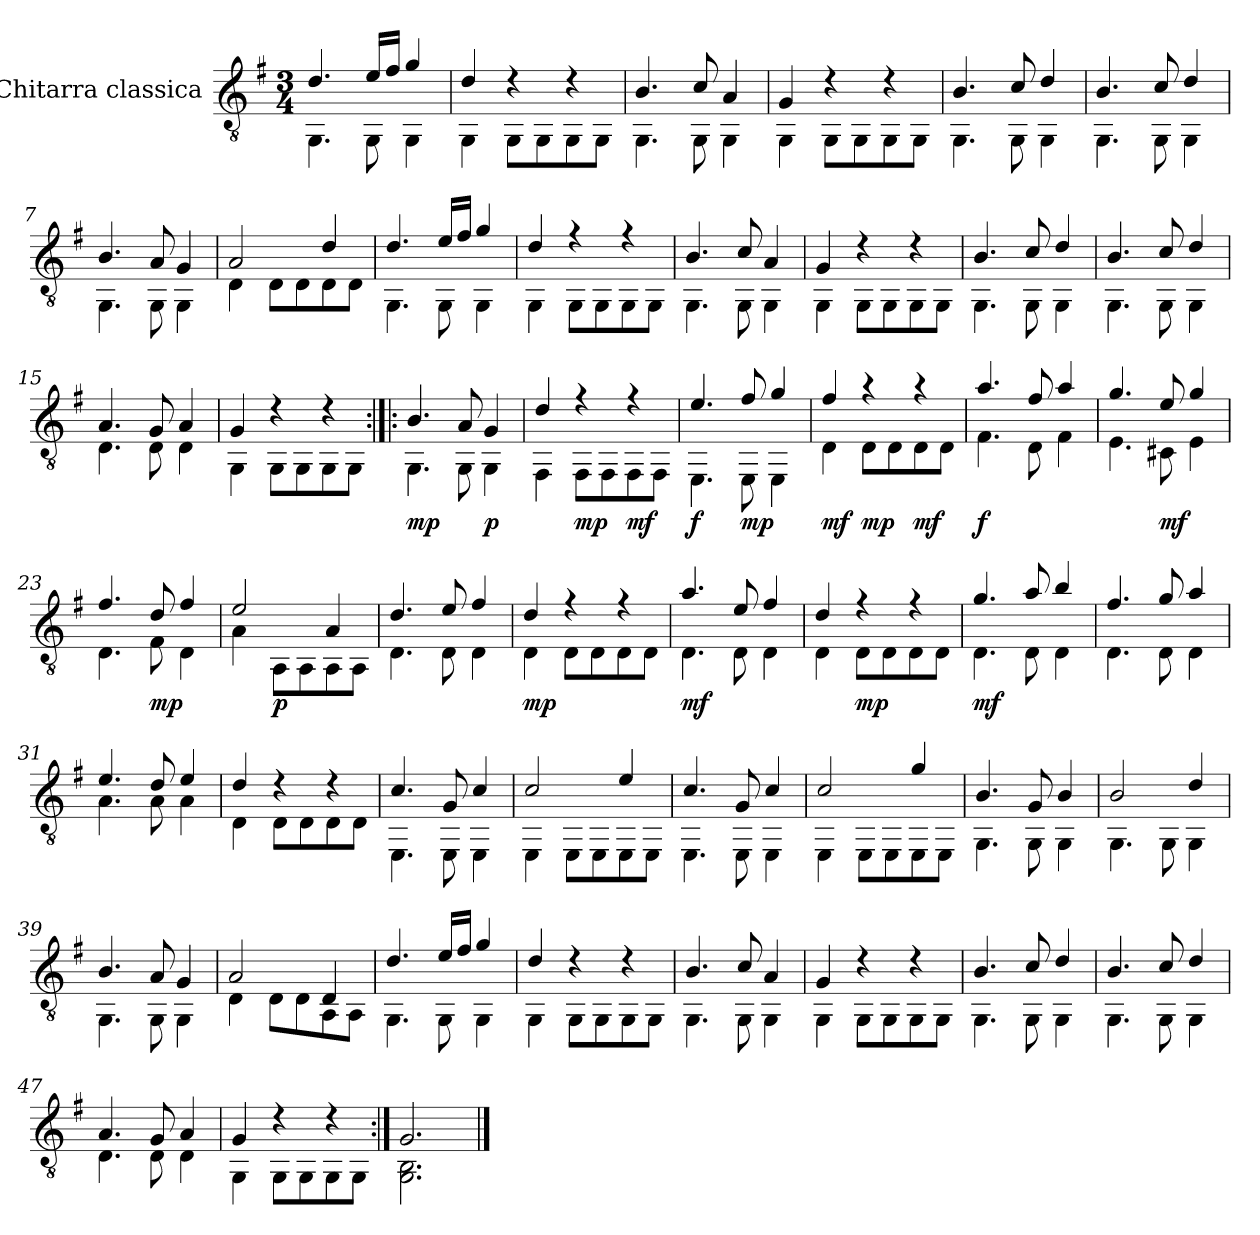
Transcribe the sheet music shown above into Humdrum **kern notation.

**kern	**dynam
*part1	*part1
*staff1	*staff1
*I"Chitarra classica	*
*I'Chit. cl.	*
*clefGv2	*
*k[f#]	*
*M3/4	*
*MM90	*
=1	=1
*^	*
4.d/	4.GG\	.
16e/LL	8GG\	.
16f#/JJ	.	.
4g/	4GG\	.
=2	=2	=2
4d/	4GG\	.
4r	8GG\L	.
.	8GG\	.
4r	8GG\	.
.	8GG\J	.
=3	=3	=3
4.B/	4.GG\	.
8c/	8GG\	.
4A/	4GG\	.
=4	=4	=4
4G/	4GG\	.
4r	8GG\L	.
.	8GG\	.
4r	8GG\	.
.	8GG\J	.
=5	=5	=5
4.B/	4.GG\	.
8c/	8GG\	.
4d/	4GG\	.
!!LO:LB:g=z	!!
=6	=6	=6
4.B/	4.GG\	.
8c/	8GG\	.
4d/	4GG\	.
=7	=7	=7
4.B/	4.GG\	.
8A/	8GG\	.
4G/	4GG\	.
=8	=8	=8
2A/	4D\	.
.	8D\L	.
.	8D\	.
4d/	8D\	.
.	8D\J	.
=9	=9	=9
4.d/	4.GG\	.
16e/LL	8GG\	.
16f#/JJ	.	.
4g/	4GG\	.
=10	=10	=10
4d/	4GG\	.
4r	8GG\L	.
.	8GG\	.
4r	8GG\	.
.	8GG\J	.
!!LO:LB:g=z	!!
=11	=11	=11
4.B/	4.GG\	.
8c/	8GG\	.
4A/	4GG\	.
=12	=12	=12
4G/	4GG\	.
4r	8GG\L	.
.	8GG\	.
4r	8GG\	.
.	8GG\J	.
=13	=13	=13
4.B/	4.GG\	.
8c/	8GG\	.
4d/	4GG\	.
=14	=14	=14
4.B/	4.GG\	.
8c/	8GG\	.
4d/	4GG\	.
=15	=15	=15
4.A/	4.D\	.
8G/	8D\	.
4A/	4D\	.
=16	=16	=16
4G/	4GG\	.
4r	8GG\L	.
.	8GG\	.
4r	8GG\	.
.	8GG\J	.
!!LO:LB:g=z	!!
=17:|!|:	=17:|!|:	=17:|!|:
!	!	!LO:DY:b
4.B/	4.GG\	mp
8A/	8GG\	.
!	!	!LO:DY:b
4G/	4GG\	p
=18	=18	=18
4d/	4FF#\	.
!	!	!LO:DY:b
4r	8FF#\L	mp
.	8FF#\	.
!	!	!LO:DY:b
4r	8FF#\	mf
.	8FF#\J	.
=19	=19	=19
!	!	!LO:DY:b
4.e/	4.EE\	f
!	!	!LO:DY:b
8f#/	8EE\	mp
4g/	4EE\	.
=20	=20	=20
!	!	!LO:DY:b
4f#/	4D\	mf
!	!	!LO:DY:b
4r	8D\L	mp
.	8D\	.
!	!	!LO:DY:b
4r	8D\	mf
.	8D\J	.
=21	=21	=21
!	!	!LO:DY:b
4.a/	4.F#\	f
8f#/	8D\	.
4a/	4F#\	.
!!LO:LB:g=z	!!
=22	=22	=22
4.g/	4.E\	.
!	!	!LO:DY:b
8e/	8C#X\	mf
4g/	4E\	.
=23	=23	=23
4.f#/	4.D\	.
!	!	!LO:DY:b
8d/	8F#\	mp
4f#/	4D\	.
=24	=24	=24
2e/	4A\	.
!	!	!LO:DY:b
.	8AA\L	p
.	8AA\	.
4A/	8AA\	.
.	8AA\J	.
=25	=25	=25
4.d/	4.D\	.
8e/	8D\	.
4f#/	4D\	.
=26	=26	=26
!	!	!LO:DY:b
4d/	4D\	mp
4r	8D\L	.
.	8D\	.
4r	8D\	.
.	8D\J	.
!!LO:LB:g=z	!!
=27	=27	=27
!	!	!LO:DY:b
4.a/	4.D\	mf
8e/	8D\	.
4f#/	4D\	.
=28	=28	=28
4d/	4D\	.
!	!	!LO:DY:b
4r	8D\L	mp
.	8D\	.
4r	8D\	.
.	8D\J	.
=29	=29	=29
!	!	!LO:DY:b
4.g/	4.D\	mf
8a/	8D\	.
4b/	4D\	.
=30	=30	=30
4.f#/	4.D\	.
8g/	8D\	.
4a/	4D\	.
=31	=31	=31
4.e/	4.A\	.
8d/	8A\	.
4e/	4A\	.
!!LO:PB:g=z	!!
=32	=32	=32
4d/	4D\	.
4r	8D\L	.
.	8D\	.
4r	8D\	.
.	8D\J	.
=33	=33	=33
4.c/	4.EE\	.
8G/	8EE\	.
4c/	4EE\	.
=34	=34	=34
2c/	4EE\	.
.	8EE\L	.
.	8EE\	.
4e/	8EE\	.
.	8EE\J	.
=35	=35	=35
4.c/	4.EE\	.
8G/	8EE\	.
4c/	4EE\	.
=36	=36	=36
2c/	4EE\	.
.	8EE\L	.
.	8EE\	.
4g/	8EE\	.
.	8EE\J	.
!!LO:LB:g=z	!!
=37	=37	=37
4.B/	4.GG\	.
8G/	8GG\	.
4B/	4GG\	.
=38	=38	=38
2B/	4.GG\	.
.	8GG\	.
4d/	4GG\	.
=39	=39	=39
4.B/	4.GG\	.
8A/	8GG\	.
4G/	4GG\	.
=40	=40	=40
2A/	4D\	.
.	8D\L	.
.	8D\	.
4D/	8AA\	.
.	8AA\J	.
!!LO:LB:g=z	!!
=41	=41	=41
4.d/	4.GG\	.
16e/LL	8GG\	.
16f#/JJ	.	.
4g/	4GG\	.
=42	=42	=42
4d/	4GG\	.
4r	8GG\L	.
.	8GG\	.
4r	8GG\	.
.	8GG\J	.
=43	=43	=43
4.B/	4.GG\	.
8c/	8GG\	.
4A/	4GG\	.
=44	=44	=44
4G/	4GG\	.
4r	8GG\L	.
.	8GG\	.
4r	8GG\	.
.	8GG\J	.
=45	=45	=45
4.B/	4.GG\	.
8c/	8GG\	.
4d/	4GG\	.
!!LO:LB:g=z	!!
=46	=46	=46
4.B/	4.GG\	.
8c/	8GG\	.
4d/	4GG\	.
=47	=47	=47
4.A/	4.D\	.
8G/	8D\	.
4A/	4D\	.
=48	=48	=48
4G/	4GG\	.
4r	8GG\L	.
.	8GG\	.
4r	8GG\	.
.	8GG\J	.
=49:|!	=49:|!	=49:|!
2.G/	2.GG\ 2.BB\	.
*v	*v	*
==	==
*-	*-
